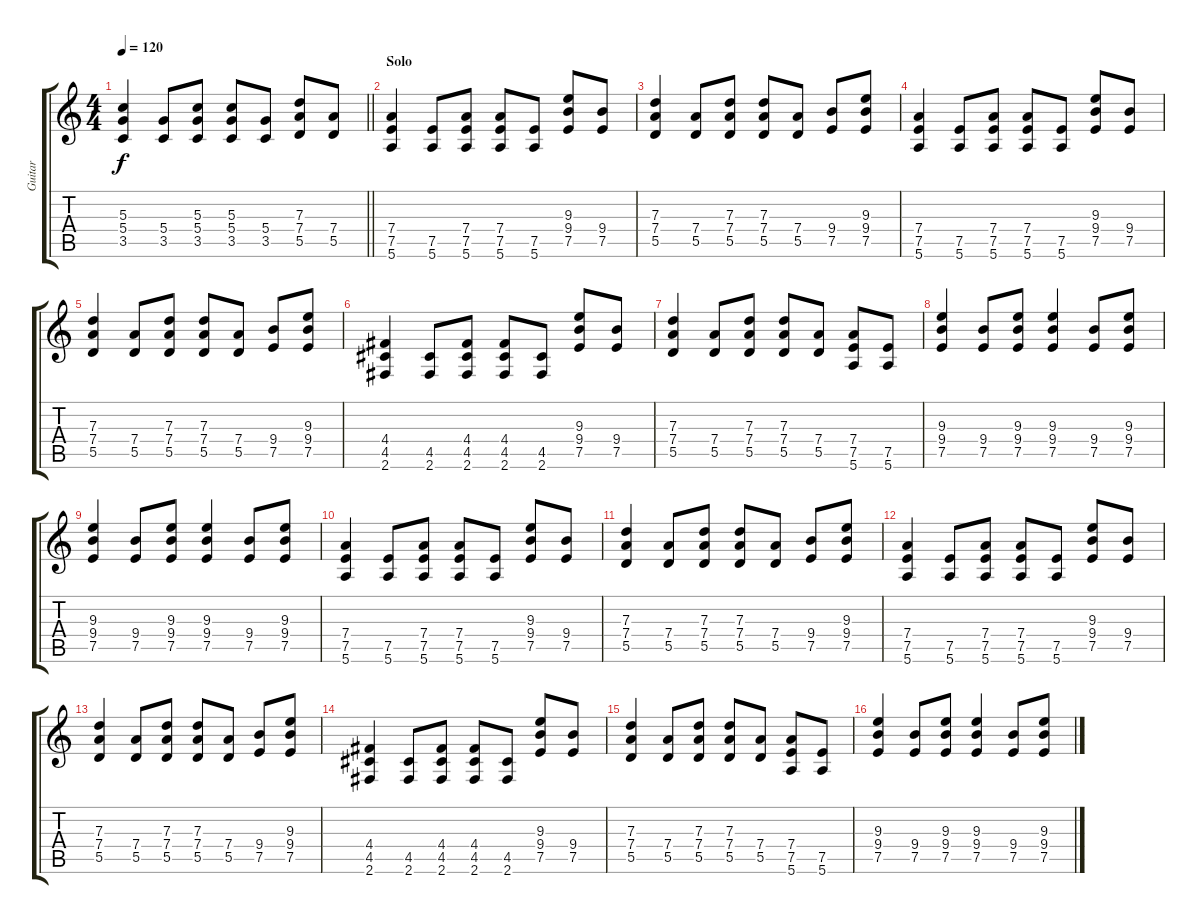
\track ("Guitar" "Guitar") {instrument distortionguitar}
\staff {score tabs}
\tuning (E4 B3 G3 D3 A2 E2) {hide}
\ts (4 4)
\tempo 120
\clef g2
\barLineRight lightlight
\ks c
(5.3 5.4 3.5).4{dy f} (5.4 3.5).8 (5.3 5.4 3.5).8 (5.3 5.4 3.5).8 (5.4 3.5).8 (7.3 7.4 5.5).8 (7.4 5.5).8 |
\section ("" "Solo")
(7.4 7.5 5.6).4 (7.5 5.6).8 (7.4 7.5 5.6).8 (7.4 7.5 5.6).8 (7.5 5.6).8 (9.3 9.4 7.5).8 (9.4 7.5).8 |
(7.3 7.4 5.5).4 (7.4 5.5).8 (7.3 7.4 5.5).8 (7.3 7.4 5.5).8 (7.4 5.5).8 (9.4 7.5).8 (9.3 9.4 7.5).8 |
(7.4 7.5 5.6).4 (7.5 5.6).8 (7.4 7.5 5.6).8 (7.4 7.5 5.6).8 (7.5 5.6).8 (9.3 9.4 7.5).8 (9.4 7.5).8 |
(7.3 7.4 5.5).4 (7.4 5.5).8 (7.3 7.4 5.5).8 (7.3 7.4 5.5).8 (7.4 5.5).8 (9.4 7.5).8 (9.3 9.4 7.5).8 |
(4.4 4.5 2.6).4 (4.5 2.6).8 (4.4 4.5 2.6).8 (4.4 4.5 2.6).8 (4.5 2.6).8 (9.3 9.4 7.5).8 (9.4 7.5).8 |
(7.3 7.4 5.5).4 (7.4 5.5).8 (7.3 7.4 5.5).8 (7.3 7.4 5.5).8 (7.4 5.5).8 (7.4 7.5 5.6).8 (7.5 5.6).8 |
(9.3 9.4 7.5).4 (9.4 7.5).8 (9.3 9.4 7.5).8 (9.3 9.4 7.5).4 (9.4 7.5).8 (9.3 9.4 7.5).8 |
(9.3 9.4 7.5).4 (9.4 7.5).8 (9.3 9.4 7.5).8 (9.3 9.4 7.5).4 (9.4 7.5).8 (9.3 9.4 7.5).8 |
(7.4 7.5 5.6).4 (7.5 5.6).8 (7.4 7.5 5.6).8 (7.4 7.5 5.6).8 (7.5 5.6).8 (9.3 9.4 7.5).8 (9.4 7.5).8 |
(7.3 7.4 5.5).4 (7.4 5.5).8 (7.3 7.4 5.5).8 (7.3 7.4 5.5).8 (7.4 5.5).8 (9.4 7.5).8 (9.3 9.4 7.5).8 |
(7.4 7.5 5.6).4 (7.5 5.6).8 (7.4 7.5 5.6).8 (7.4 7.5 5.6).8 (7.5 5.6).8 (9.3 9.4 7.5).8 (9.4 7.5).8 |
(7.3 7.4 5.5).4 (7.4 5.5).8 (7.3 7.4 5.5).8 (7.3 7.4 5.5).8 (7.4 5.5).8 (9.4 7.5).8 (9.3 9.4 7.5).8 |
(4.4 4.5 2.6).4 (4.5 2.6).8 (4.4 4.5 2.6).8 (4.4 4.5 2.6).8 (4.5 2.6).8 (9.3 9.4 7.5).8 (9.4 7.5).8 |
(7.3 7.4 5.5).4 (7.4 5.5).8 (7.3 7.4 5.5).8 (7.3 7.4 5.5).8 (7.4 5.5).8 (7.4 7.5 5.6).8 (7.5 5.6).8 |
(9.3 9.4 7.5).4 (9.4 7.5).8 (9.3 9.4 7.5).8 (9.3 9.4 7.5).4 (9.4 7.5).8 (9.3 9.4 7.5).8
